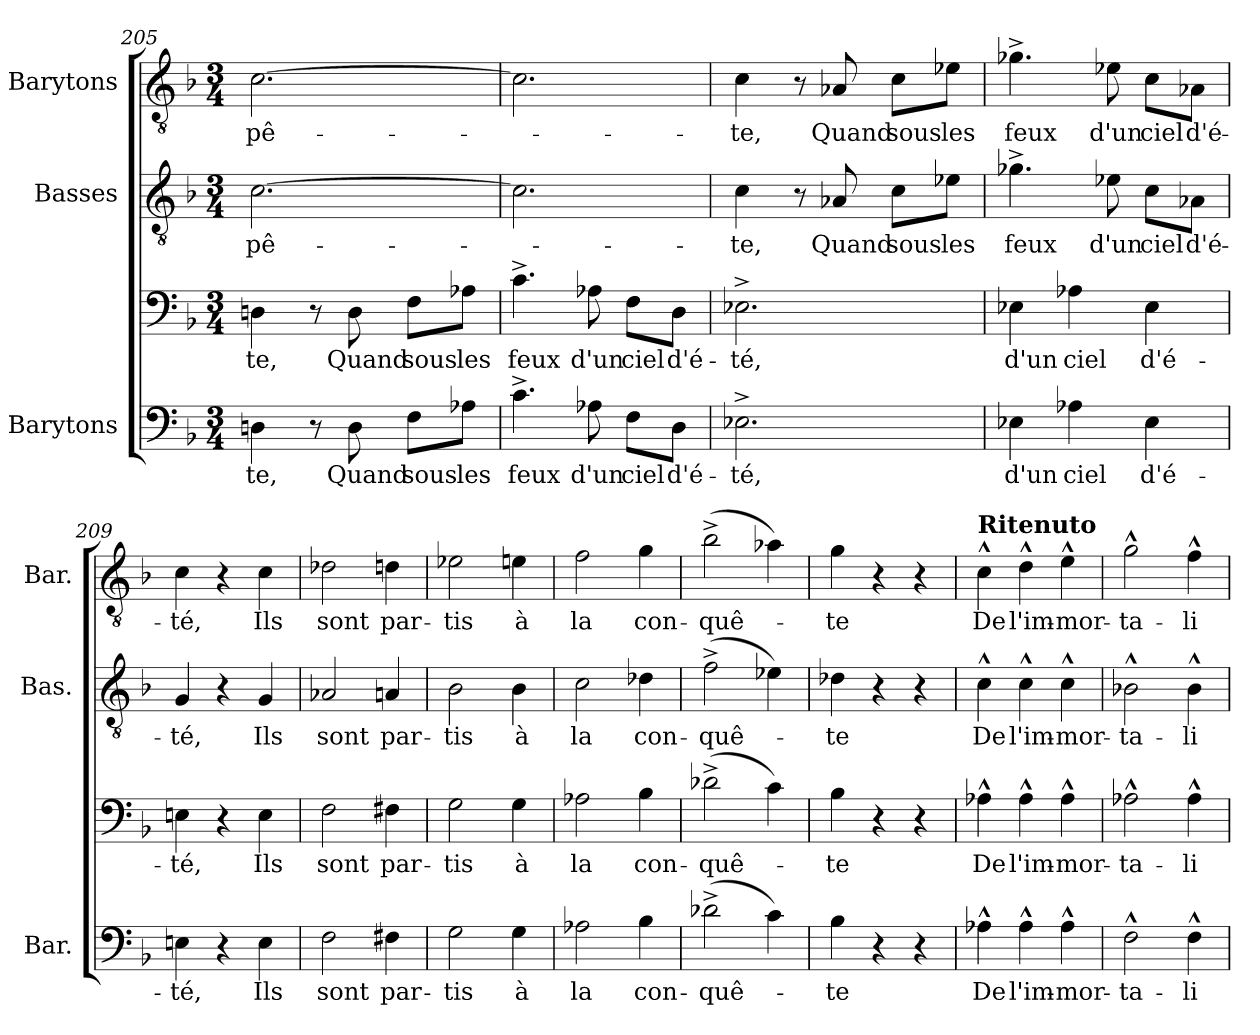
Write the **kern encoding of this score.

**kern	**text	**kern	**text	**kern	**text	**kern	**text
*part3	*part3	*part3	*part3	*part2	*part2	*part1	*part1
*staff4	*staff4	*staff3	*staff3	*staff2	*staff2	*staff1	*staff1
*I"Barytons	*	*	*	*I"Basses	*	*I"Barytons	*
*I'Bar.	*	*	*	*I'Bas.	*	*I'Bar.	*
*clefF4	*	*clefF4	*	*clefGv2	*	*clefGv2	*
*k[b-]	*	*k[b-]	*	*k[b-]	*	*k[b-]	*
*F:	*	*F:	*	*F:	*	*F:	*
*M3/4	*	*M3/4	*	*M3/4	*	*M3/4	*
=205	=205	=205	=205	=205	=205	=205	=205
4Dn\	-te,	4Dn\	-te,	[2.c\	-pê-	[2.c\	-pê-
8r	.	8r	.	.	.	.	.
8D\	Quand	8D\	Quand	.	.	.	.
8F\L	sous	8F\L	sous	.	.	.	.
8A-X\J	les	8A-X\J	les	.	.	.	.
!!LO:LB:g=z
=206	=206	=206	=206	=206	=206	=206	=206
4.c^>\	feux	4.c^>\	feux	2.c\]	.	2.c\]	.
8A-X\	d'un	8A-X\	d'un	.	.	.	.
8F\L	ciel	8F\L	ciel	.	.	.	.
8D\J	d'é-	8D\J	d'é-	.	.	.	.
=207	=207	=207	=207	=207	=207	=207	=207
2.E-X^>\	-té,	2.E-X^>\	-té,	4c\	-te,	4c\	-te,
.	.	.	.	8r	.	8r	.
.	.	.	.	8A-X/	Quand	8A-X/	Quand
.	.	.	.	8c\L	sous	8c\L	sous
.	.	.	.	8e-X\J	les	8e-X\J	les
=208	=208	=208	=208	=208	=208	=208	=208
4E-X\	d'un	4E-X\	d'un	4.g-X^>\	feux	4.g-X^>\	feux
4A-X\	ciel	4A-X\	ciel	.	.	.	.
.	.	.	.	8e-X\	d'un	8e-X\	d'un
4E-\	d'é-	4E-\	d'é-	8c\L	ciel	8c\L	ciel
.	.	.	.	8A-X\J	d'é-	8A-X\J	d'é-
=209	=209	=209	=209	=209	=209	=209	=209
4En\	-té,	4En\	-té,	4G/	-té,	4c\	-té,
4r	.	4r	.	4r	.	4r	.
4E\	Ils	4E\	Ils	4G/	Ils	4c\	Ils
=210	=210	=210	=210	=210	=210	=210	=210
2F\	sont	2F\	sont	2A-X/	sont	2d-X\	sont
4F#X\	par-	4F#X\	par-	4An/	par-	4dn\	par-
!!LO:PB:g=z
=211	=211	=211	=211	=211	=211	=211	=211
2G\	-tis	2G\	-tis	2B-\	-tis	2e-X\	-tis
4G\	à	4G\	à	4B-\	à	4en\	à
=212	=212	=212	=212	=212	=212	=212	=212
2A-X\	la	2A-X\	la	2c\	la	2f\	la
4B-\	con-	4B-\	con-	4d-X\	con-	4g\	con-
=213	=213	=213	=213	=213	=213	=213	=213
(>2d-X^>\	-quê-	(>2d-X^>\	-quê-	(>2f^>\	-quê-	(>2b-^>\	-quê-
4c\)	.	4c\)	.	4e-X\)	.	4a-X\)	.
=214	=214	=214	=214	=214	=214	=214	=214
4B-\	-te	4B-\	-te	4d-X\	-te	4g\	-te
4r	.	4r	.	4r	.	4r	.
4r	.	4r	.	4r	.	4r	.
=215	=215	=215	=215	=215	=215	=215	=215
!	!	!	!	!	!	!LO:TX:a:B:t=Ritenuto	!
4A-X^^>\	De	4A-X^^>\	De	4c^^>\	De	4c^^>\	De
4A-^^>\	l'im-	4A-^^>\	l'im-	4c^^>\	l'im-	4d^^>\	l'im-
4A-^^>\	-mor-	4A-^^>\	-mor-	4c^^>\	-mor-	4e^^>\	-mor-
=216	=216	=216	=216	=216	=216	=216	=216
2F^^>\	-ta-	2A-X^^>\	-ta-	2B-X^^>\	-ta-	2g^^>\	-ta-
4F^^>\	-li-	4A-^^>\	-li-	4B-^^>\	-li-	4f^^>\	-li-
=	=	=	=	=	=	=	=
*-	*-	*-	*-	*-	*-	*-	*-
